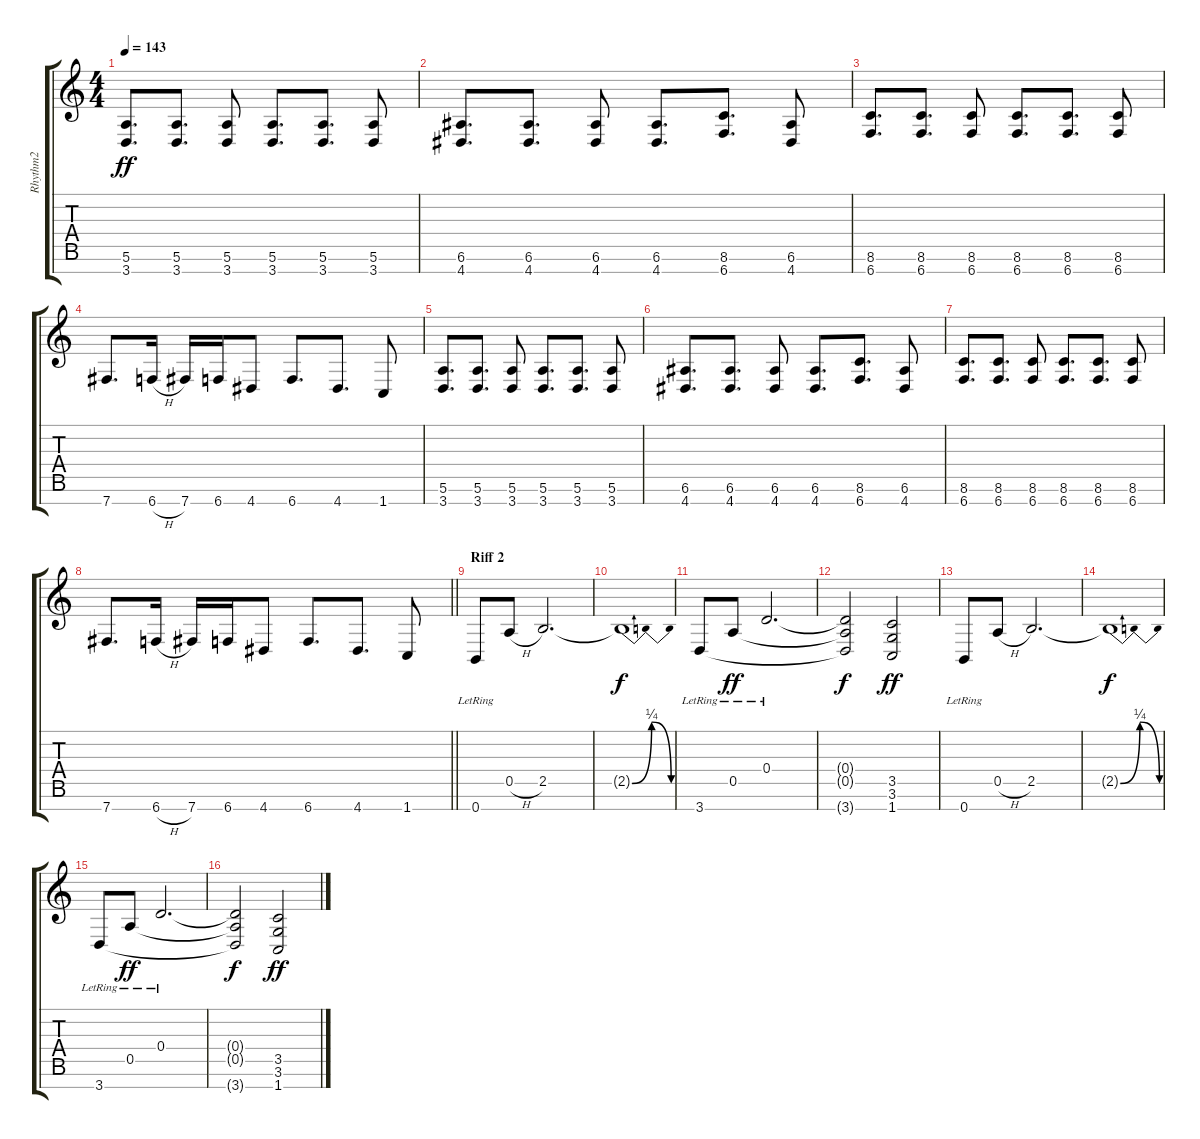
\track ("Rhythm2" "Rhythm2") {instrument overdrivenguitar}
\staff {score tabs}
\tuning (E4 B3 G3 D3 A2 E2 B1) {hide}
\ts (4 4)
\tempo 143
\clef g2
\ks c
(5.6 3.7).8{d dy ff} (5.6 3.7).8{d} (5.6 3.7).8 (5.6 3.7).8{d} (5.6 3.7).8{d} (5.6 3.7).8 |
(6.6 4.7).8{d} (6.6 4.7).8{d} (6.6 4.7).8 (6.6 4.7).8{d} (8.6 6.7).8{d} (6.6 4.7).8 |
(8.6 6.7).8{d} (8.6 6.7).8{d} (8.6 6.7).8 (8.6 6.7).8{d} (8.6 6.7).8{d} (8.6 6.7).8 |
7.7.8{d} 6.7{h}.16 7.7.16 6.7.16 4.7.8 6.7.8{d} 4.7.8{d} 1.7.8 |
(5.6 3.7).8{d} (5.6 3.7).8{d} (5.6 3.7).8 (5.6 3.7).8{d} (5.6 3.7).8{d} (5.6 3.7).8 |
(6.6 4.7).8{d} (6.6 4.7).8{d} (6.6 4.7).8 (6.6 4.7).8{d} (8.6 6.7).8{d} (6.6 4.7).8 |
(8.6 6.7).8{d} (8.6 6.7).8{d} (8.6 6.7).8 (8.6 6.7).8{d} (8.6 6.7).8{d} (8.6 6.7).8 |
\barLineRight lightlight
7.7.8{d} 6.7{h}.16 7.7.16 6.7.16 4.7.8 6.7.8{d} 4.7.8{d} 1.7.8 |
\section ("" "Riff 2")
0.7{lr}.8 0.5{h}.8 2.5.2{d} |
2.5{be (bendrelease 0 0 15 1 45 1 60 0) t}.1{dy f} |
3.7{lr}.8 0.5{lr}.8{dy ff} 0.4{lr}.2{d} |
(0.4{t} 0.5{t} 3.7{t}).2{dy f} (3.5 3.6 1.7).2{dy ff} |
0.7{lr}.8 0.5{h}.8 2.5.2{d} |
2.5{be (bendrelease 0 0 15 1 45 1 60 0) t}.1{dy f} |
3.7{lr}.8 0.5{lr}.8{dy ff} 0.4{lr}.2{d} |
(0.4{t} 0.5{t} 3.7{t}).2{dy f} (3.5 3.6 1.7).2{dy ff}
